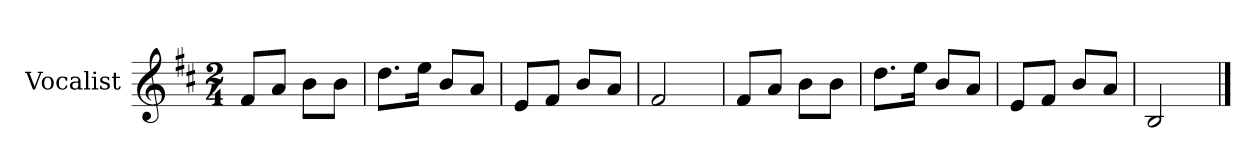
**kern
*part1
*staff1
*I"Vocalist
*k[f#c#]
*D:
*M2/4
=
8f#L
8aJ
8bL
8bJ
=1
8.ddL
16eeJk
8bL
8aJ
=2
8eL
8f#J
8bL
8aJ
=3
2f#
=4
8f#L
8aJ
8bL
8bJ
=5
8.ddL
16eeJk
8bL
8aJ
=6
8eL
8f#J
8bL
8aJ
=7
2B
==
*-
